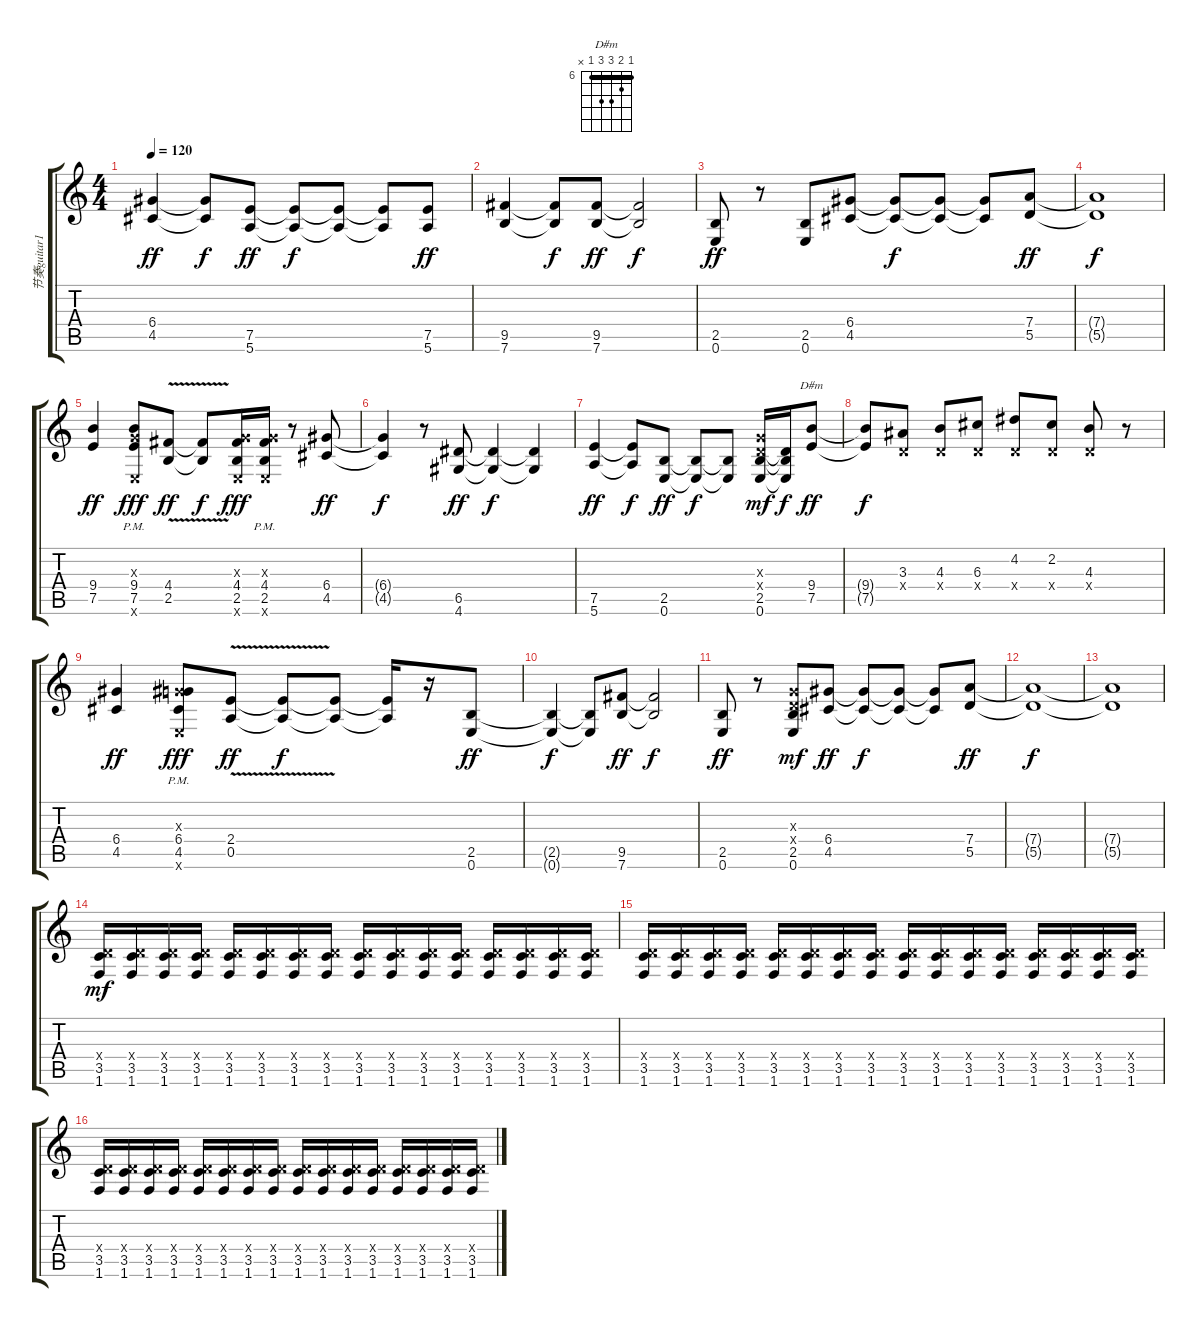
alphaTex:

\track ("节奏guitar1" "节奏guitar1") {instrument distortionguitar}
\staff {score tabs}
\tuning (E4 B3 G3 D3 A2 E2) {hide}
\chord ("D#m" 6 7 8 8 6 x) {firstfret 6 barre 6}
\ts (4 4)
\tempo 120
\clef g2
\ks c
(6.4 4.5).4{dy ff} (6.4{t} 4.5{t}).8{dy f} (7.5 5.6).8{dy ff} (7.5{t} 5.6{t}).8{dy f} (7.5{t} 5.6{t}).8 (7.5{t} 5.6{t}).8 (7.5 5.6).8{dy ff} |
(9.5 7.6).4 (9.5{t} 7.6{t}).8{dy f} (9.5 7.6).8{dy ff} (9.5{t} 7.6{t}).2{dy f} |
(2.5 0.6).8{dy ff} r.8 (2.5 0.6).8 (6.4 4.5).8 (6.4{t} 4.5{t}).8{dy f} (6.4{t} 4.5{t}).8 (6.4{t} 4.5{t}).8 (7.4 5.5).8{dy ff} |
(7.4{t} 5.5{t}).1{dy f} |
(9.4 7.5).4{dy ff} (0.3{x} 9.4 7.5{pm} 0.6{x}).8{dy fff} (4.4{v} 2.5{v}).8{dy ff} (4.4{t} 2.5{t}).8{dy f} (0.3{x} 4.4 2.5 0.6{x}).16{dy fff} (0.3{x} 4.4{pm} 2.5{pm} 0.6{x}).16 r.8 (6.4 4.5).8{dy ff} |
(6.4{t} 4.5{t}).4{dy f} r.8 (6.5 4.6).8{dy ff} (6.5{t} 4.6{t}).4{dy f} (6.5{t} 4.6{t}).4 |
(7.5 5.6).4{dy ff} (7.5{t} 5.6{t}).8{dy f} (2.5 0.6).8{dy ff} (2.5{t} 0.6{t}).8{dy f} (2.5{t} 0.6{t}).8 (0.3{x} 0.4{x} 2.5 0.6).16{dy mf} (0.4{t} 2.5{t} 0.6{t}).16{dy f} (9.4 7.5).8{ch "D#m" dy ff} |
(9.4{t} 7.5{t}).8{dy f} (3.3 0.4{x}).8 (4.3 0.4{x}).8 (6.3 0.4{x}).8 (4.2 0.4{x}).8 (2.2 0.4{x}).8 (4.3 0.4{x}).8 r.8 |
(6.4 4.5).4{dy ff} (0.3{x} 6.4{pm} 4.5{pm} 0.6{x}).8{dy fff} (2.4{v} 0.5{v}).8{dy ff} (2.4{t} 0.5{t}).8{dy f} (2.4{t} 0.5{t}).8 (2.4{t} 0.5{t}).16 r.16 (2.5 0.6).8{dy ff} |
(2.5{t} 0.6{t}).4{dy f} (2.5{t} 0.6{t}).8 (9.5 7.6).8{dy ff} (9.5{t} 7.6{t}).2{dy f} |
(2.5 0.6).8{dy ff} r.8 (0.3{x} 0.4{x} 2.5 0.6).8{dy mf} (6.4 4.5).8{dy ff} (6.4{t} 4.5{t}).8{dy f} (6.4{t} 4.5{t}).8 (6.4{t} 4.5{t}).8 (7.4 5.5).8{dy ff} |
(7.4{t} 5.5{t}).1{dy f} |
(7.4{t} 5.5{t}).1 |
(0.4{x} 3.5 1.6).16{dy mf} (0.4{x} 3.5 1.6).16 (0.4{x} 3.5 1.6).16 (0.4{x} 3.5 1.6).16 (0.4{x} 3.5 1.6).16 (0.4{x} 3.5 1.6).16 (0.4{x} 3.5 1.6).16 (0.4{x} 3.5 1.6).16 (0.4{x} 3.5 1.6).16 (0.4{x} 3.5 1.6).16 (0.4{x} 3.5 1.6).16 (0.4{x} 3.5 1.6).16 (0.4{x} 3.5 1.6).16 (0.4{x} 3.5 1.6).16 (0.4{x} 3.5 1.6).16 (0.4{x} 3.5 1.6).16 |
(0.4{x} 3.5 1.6).16 (0.4{x} 3.5 1.6).16 (0.4{x} 3.5 1.6).16 (0.4{x} 3.5 1.6).16 (0.4{x} 3.5 1.6).16 (0.4{x} 3.5 1.6).16 (0.4{x} 3.5 1.6).16 (0.4{x} 3.5 1.6).16 (0.4{x} 3.5 1.6).16 (0.4{x} 3.5 1.6).16 (0.4{x} 3.5 1.6).16 (0.4{x} 3.5 1.6).16 (0.4{x} 3.5 1.6).16 (0.4{x} 3.5 1.6).16 (0.4{x} 3.5 1.6).16 (0.4{x} 3.5 1.6).16 |
(0.4{x} 3.5 1.6).16 (0.4{x} 3.5 1.6).16 (0.4{x} 3.5 1.6).16 (0.4{x} 3.5 1.6).16 (0.4{x} 3.5 1.6).16 (0.4{x} 3.5 1.6).16 (0.4{x} 3.5 1.6).16 (0.4{x} 3.5 1.6).16 (0.4{x} 3.5 1.6).16 (0.4{x} 3.5 1.6).16 (0.4{x} 3.5 1.6).16 (0.4{x} 3.5 1.6).16 (0.4{x} 3.5 1.6).16 (0.4{x} 3.5 1.6).16 (0.4{x} 3.5 1.6).16 (0.4{x} 3.5 1.6).16
